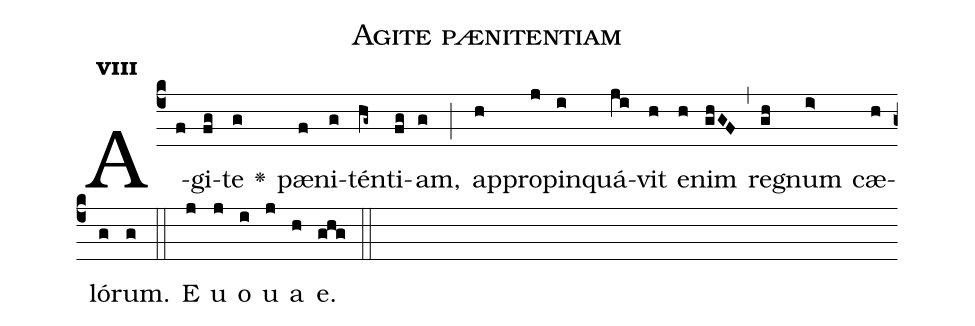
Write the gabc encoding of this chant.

name:Agite pænitentiam;
office-part:Antiphona;
mode:8;
%%
initial-style: 1;
name: Agite pænitentiam;
book: Antiphonae & Responsoria/Tomus IV, p. 50;
occasion: Dominica III per Annum;
office-part: Laudes Ant Ba;
annotation: 8g2;
centering-scheme: english;
font: OFLSortsMillGoudy;
height: 11;
width: 4.5;
%%
(c4)A(f)gi(fg)te(g) <v>\greheightstar</v>() pæ(f)ni(g)tén(hg~)ti(fg)am,(g) (;) ap(h)pro(j)pin(i)quá(ji)vit(h) e(h)nim(ghGF) (,) re(gh)gnum(i>) cæ(h)ló(g)rum.(g) (::) E(j) u(j) o(i) u(j) a(h) e.(ghg) (::)
